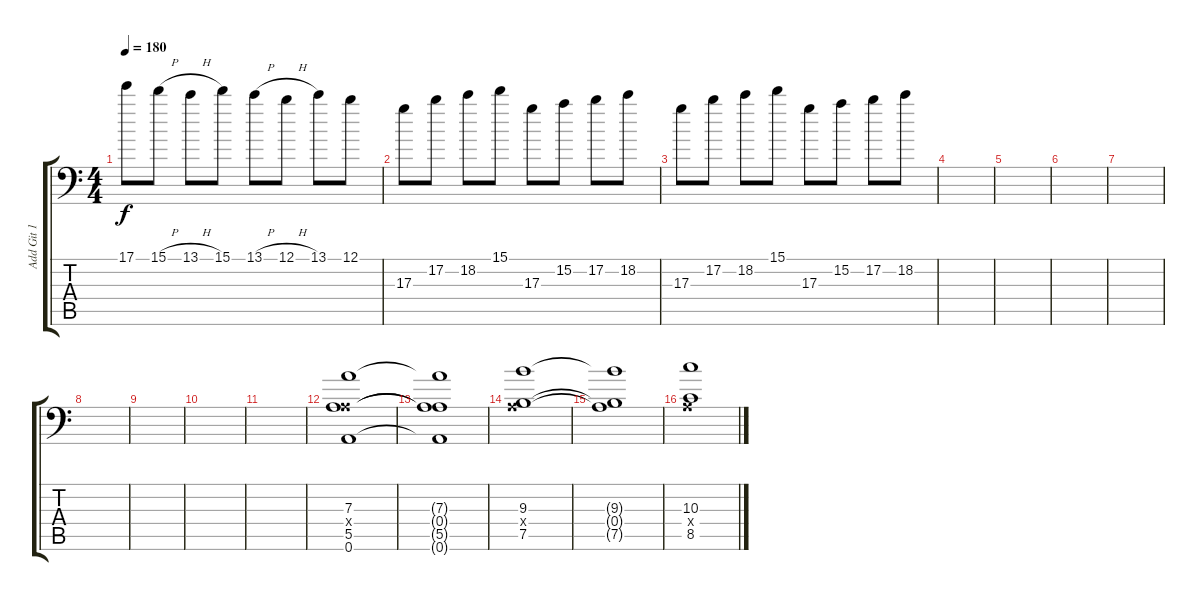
\track ("Add Git 1" "Add Git 1") {instrument distortionguitar}
\staff {score tabs}
\tuning (B3 Gb3 D3 A2 E2 A1) {hide}
\ts (4 4)
\tempo 180
\clef f4
\ks c
17.1.8{dy f} 15.1{h}.8 13.1{h}.8 15.1.8 13.1{h}.8 12.1{h}.8 13.1.8 12.1.8 |
17.3.8 17.2.8 18.2.8 15.1.8 17.3.8 15.2.8 17.2.8 18.2.8 |
17.3.8 17.2.8 18.2.8 15.1.8 17.3.8 15.2.8 17.2.8 18.2.8 |
|
|
|
|
|
|
|
|
(7.3 0.4{x} 5.5 0.6).1{volume 12 balance 8} |
(7.3{t} 0.4{t} 5.5{t} 0.6{t}).1 |
(9.3 0.4{x} 7.5).1 |
(9.3{t} 0.4{t} 7.5{t}).1 |
(10.3 0.4{x} 8.5).1
